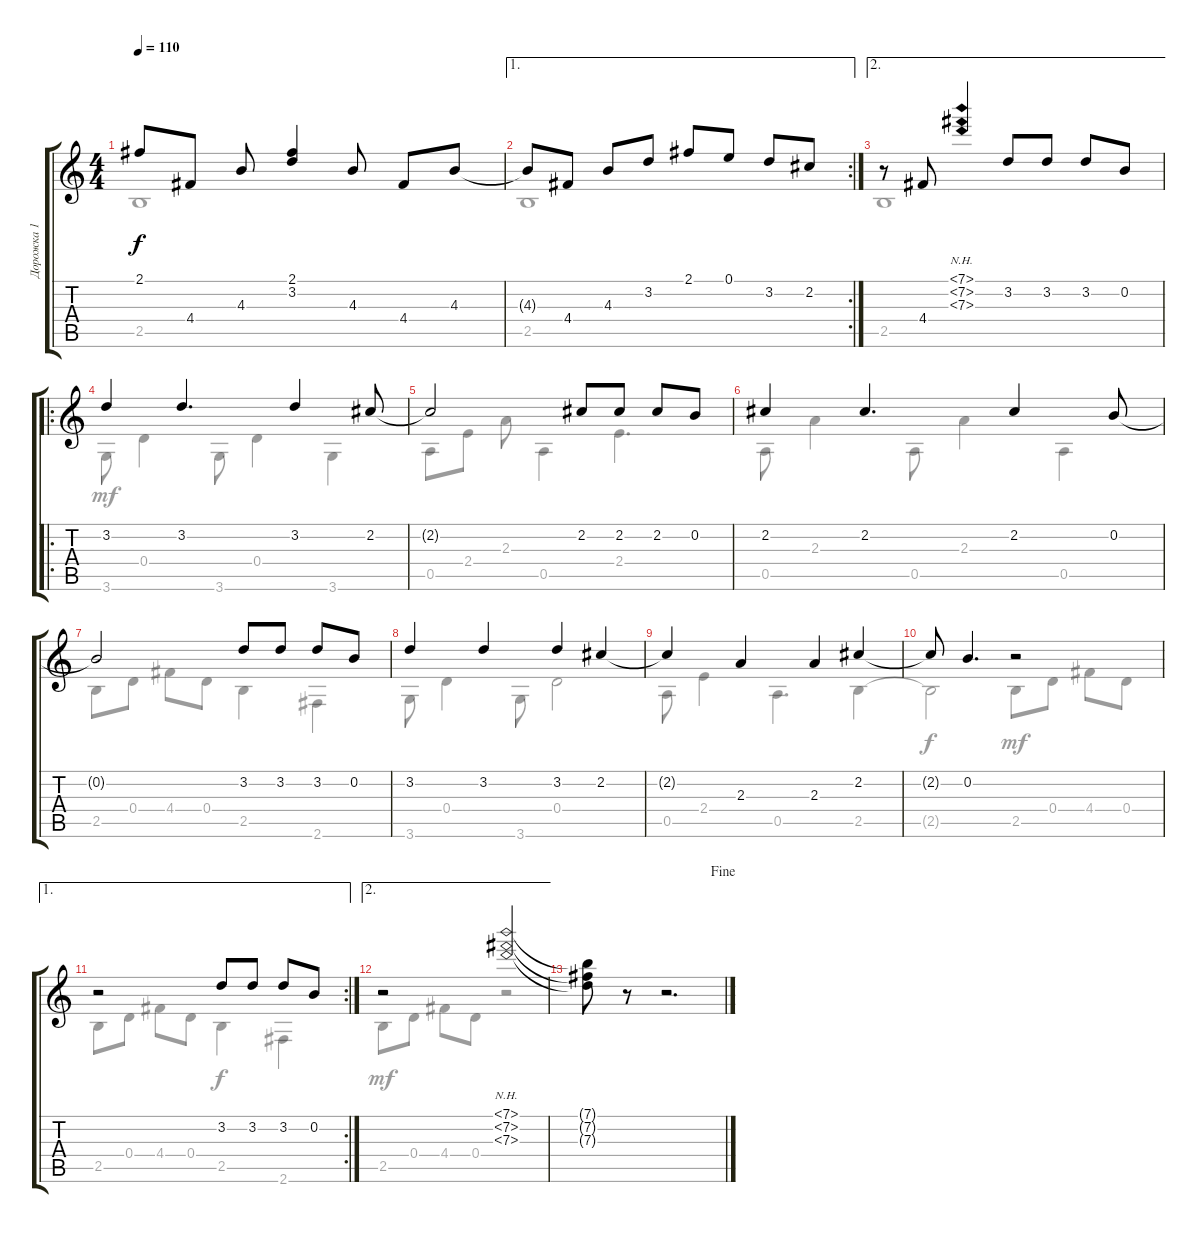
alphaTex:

\track ("Дорожка 1" "Дорожка 1") {instrument acousticguitarnylon}
\staff {score tabs}
\tuning (E4 B3 G3 D3 A2 E2) {hide}
\voice
\ts (4 4)
\tempo 110
\clef g2
\ks c
2.1.8{dy f} 4.4.8 4.3.8 (2.1 3.2).4 4.3.8 4.4.8 4.3.8 |
\ae 1
\rc 2
4.3{t}.8 4.4.8 4.3.8 3.2.8 2.1.8 0.1.8 3.2.8 2.2.8 |
\ae 2
r.8 4.4.8 (7.1{nh} 7.2{nh} 7.3{nh}).4 3.2.8 3.2.8 3.2.8 0.2.8 |
\ro
3.2.4 3.2.4{d} 3.2.4 2.2.8 |
2.2{t}.2 2.2.8 2.2.8 2.2.8 0.2.8 |
2.2.4 2.2.4{d} 2.2.4 0.2.8 |
0.2{t}.2 3.2.8 3.2.8 3.2.8 0.2.8 |
3.2.4 3.2.4 3.2.4 2.2.4 |
2.2{t}.4 2.3.4 2.3.4 2.2.4 |
2.2{t}.8 0.2.4{d} r.2 |
\ae 1
\rc 2
r.2 3.2.8 3.2.8 3.2.8 0.2.8 |
\ae 2
r.2 (7.1{nh} 7.2{nh} 7.3{nh}).2 |
\jump fine
(7.1{t} 7.2{t} 7.3{t}).8 r.8 r.2{d}
\voice
\clef g2
\ottava regular
\simile none
\ks c
2.5.1{dy f} |
2.5.1 |
2.5.1 |
3.6.8{dy mf} 0.4.4 3.6.8 0.4.4 3.6.4 |
0.5.8 2.4.8 2.3.8 0.5.4 2.4.4{d} |
0.5.8 2.3.4 0.5.8 2.3.4 0.5.4 |
2.5.8 0.4.8 4.4.8 0.4.8 2.5.4 2.6.4 |
3.6.8 0.4.4 3.6.8 0.4.2 |
0.5.8 2.4.4 0.5.4{d} 2.5.4 |
2.5{t}.2{dy f} 2.5.8{dy mf} 0.4.8 4.4.8 0.4.8 |
2.5.8 0.4.8 4.4.8 0.4.8 2.5.4{dy f} 2.6.4 |
2.5.8{dy mf} 0.4.8 4.4.8 0.4.8 r.2 |
